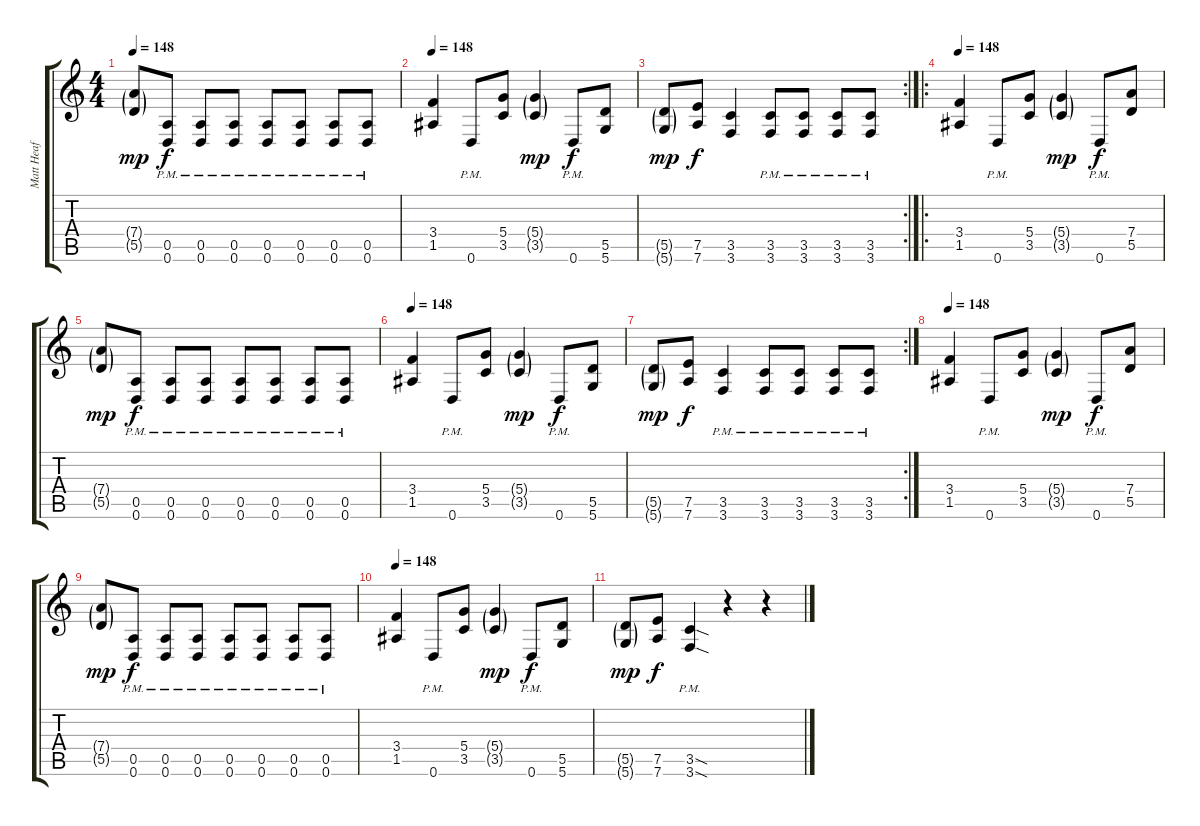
\track (" Matt Heafy" " Matt Heaf") {instrument distortionguitar}
\staff {score tabs}
\tuning (E4 B3 G3 D3 A2 D2) {hide}
\ts (4 4)
\tempo 148
\clef g2
\ks c
(7.4{g} 5.5{g}).8{dy mp} (0.5{pm} 0.6{pm}).8{dy f} (0.5{pm} 0.6{pm}).8 (0.5{pm} 0.6{pm}).8 (0.5{pm} 0.6{pm}).8 (0.5{pm} 0.6{pm}).8 (0.5{pm} 0.6{pm}).8 (0.5{pm} 0.6{pm}).8 |
\tempo 148
(3.4 1.5).4 0.6{pm}.8 (5.4 3.5).8 (5.4{g} 3.5{g}).4{dy mp} 0.6{pm}.8{dy f} (5.5 5.6).8 |
\rc 2
(5.5{g} 5.6{g}).8{dy mp} (7.5 7.6).8{dy f} (3.5 3.6).4 (3.5{pm} 3.6{pm}).8 (3.5{pm} 3.6{pm}).8 (3.5{pm} 3.6{pm}).8 (3.5{pm} 3.6{pm}).8 |
\ro
\tempo 148
(3.4 1.5).4 0.6{pm}.8 (5.4 3.5).8 (5.4{g} 3.5{g}).4{dy mp} 0.6{pm}.8{dy f} (7.4 5.5).8 |
(7.4{g} 5.5{g}).8{dy mp} (0.5{pm} 0.6{pm}).8{dy f} (0.5{pm} 0.6{pm}).8 (0.5{pm} 0.6{pm}).8 (0.5{pm} 0.6{pm}).8 (0.5{pm} 0.6{pm}).8 (0.5{pm} 0.6{pm}).8 (0.5{pm} 0.6{pm}).8 |
\tempo 148
(3.4 1.5).4 0.6{pm}.8 (5.4 3.5).8 (5.4{g} 3.5{g}).4{dy mp} 0.6{pm}.8{dy f} (5.5 5.6).8 |
\rc 2
(5.5{g} 5.6{g}).8{dy mp} (7.5 7.6).8{dy f} (3.5{pm} 3.6).4 (3.5{pm} 3.6{pm}).8 (3.5{pm} 3.6).8 (3.5{pm} 3.6).8 (3.5{pm} 3.6).8 |
\tempo 148
(3.4 1.5).4 0.6{pm}.8 (5.4 3.5).8 (5.4{g} 3.5{g}).4{dy mp} 0.6{pm}.8{dy f} (7.4 5.5).8 |
(7.4{g} 5.5{g}).8{dy mp} (0.5{pm} 0.6{pm}).8{dy f} (0.5{pm} 0.6{pm}).8 (0.5{pm} 0.6{pm}).8 (0.5{pm} 0.6{pm}).8 (0.5{pm} 0.6{pm}).8 (0.5{pm} 0.6{pm}).8 (0.5{pm} 0.6{pm}).8 |
\tempo 148
(3.4 1.5).4 0.6{pm}.8 (5.4 3.5).8 (5.4{g} 3.5{g}).4{dy mp} 0.6{pm}.8{dy f} (5.5 5.6).8 |
(5.5{g} 5.6{g}).8{dy mp} (7.5 7.6).8{dy f} (3.5{sod pm} 3.6{sod}).4 r.4 r.4
